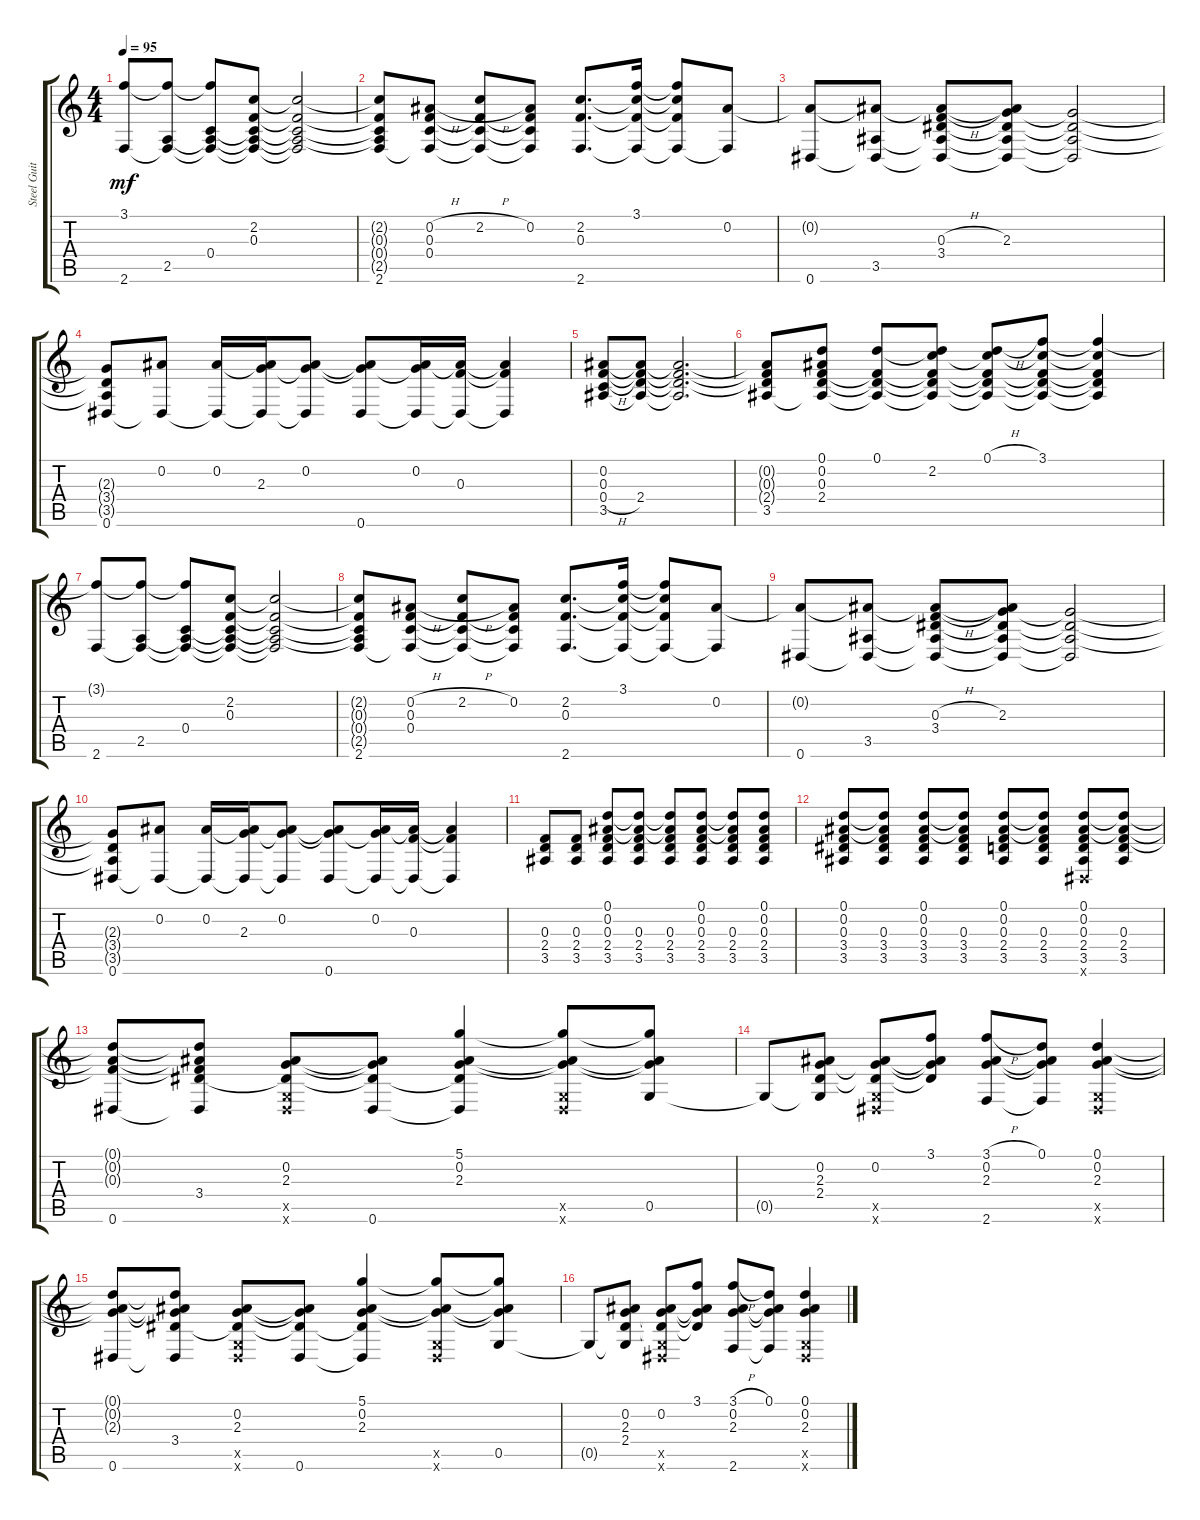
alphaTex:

\track ("Steel Guitar" "Steel Guit") {instrument acousticguitarsteel}
\staff {score tabs}
\tuning (D4 Bb3 F3 C3 G2 Eb2) {hide}
\ts (4 4)
\tempo 95
\clef g2
\ks c
(3.1{t} 2.6).8{dy mf} (3.1{t} 2.5 2.6{t}).8 (3.1{t} 0.4 2.5{t} 2.6{t}).8 (2.2 0.3 0.4{t} 2.5{t} 2.6{t}).8 (2.2{t} 0.3{t} 0.4{t} 2.5{t} 2.6{t}).2 |
(2.2{t} 0.3{t} 0.4{t} 2.5{t} 2.6).8 (0.2{h} 0.3 0.4 2.6{t}).8 (2.2{h} 0.3{t} 0.4{t} 2.6{t}).8 (0.2 0.3{t} 0.4{t} 2.6{t}).8 (2.2 0.3 2.6).8{d} (3.1 2.2{t} 0.3{t} 2.6{t}).16 (3.1{t} 2.2{t} 0.3{t} 2.6{t}).8 (0.2 2.6{t}).8 |
(0.2{t} 0.6).8 (0.2{t} 3.5 0.6{t}).8 (0.2{t} 0.3{h} 3.4 3.5{t} 0.6{t}).8 (0.2{t} 2.3 3.4{t} 3.5{t} 0.6{t}).8 (2.3{t} 3.4{t} 3.5{t} 0.6{t}).2 |
(2.3{t} 3.4{t} 3.5{t} 0.6).8 (0.2 0.6{t}).8 (0.2 0.6{t}).16 (0.2{t} 2.3 0.6{t}).16 (0.2 2.3{t} 0.6{t}).8 (0.2{t} 2.3{t} 0.6).8 (0.2 2.3{t} 0.6{t}).16 (0.2{t} 0.3 0.6{t}).16 (0.2{t} 0.3{t} 0.6{t}).4 |
(0.2 0.3 0.4{h} 3.5).8 (0.2{t} 0.3{t} 2.4 3.5{t}).8 (0.2{t} 0.3{t} 2.4{t} 3.5{t}).2{d} |
(0.2{t} 0.3{t} 2.4{t} 3.5).8 (0.1 0.2 0.3 2.4 3.5{t}).8 (0.1 0.3{t} 2.4{t} 3.5{t}).8 (0.1{t} 2.2 0.3{t} 2.4{t} 3.5{t}).8 (0.1{h} 2.2{t} 0.3{t} 2.4{t} 3.5{t}).8 (3.1 2.2{t} 0.3{t} 2.4{t} 3.5{t}).8 (3.1{t} 2.2{t} 0.3{t} 2.4{t} 3.5{t}).4 |
(3.1{t} 2.6).8 (3.1{t} 2.5 2.6{t}).8 (3.1{t} 0.4 2.5{t} 2.6{t}).8 (2.2 0.3 0.4{t} 2.5{t} 2.6{t}).8 (2.2{t} 0.3{t} 0.4{t} 2.5{t} 2.6{t}).2 |
(2.2{t} 0.3{t} 0.4{t} 2.5{t} 2.6).8 (0.2{h} 0.3 0.4 2.6{t}).8 (2.2{h} 0.3{t} 0.4{t} 2.6{t}).8 (0.2 0.3{t} 0.4{t} 2.6{t}).8 (2.2 0.3 2.6).8{d} (3.1 2.2{t} 0.3{t} 2.6{t}).16 (3.1{t} 2.2{t} 0.3{t} 2.6{t}).8 (0.2 2.6{t}).8 |
(0.2{t} 0.6).8 (0.2{t} 3.5 0.6{t}).8 (0.2{t} 0.3{h} 3.4 3.5{t} 0.6{t}).8 (0.2{t} 2.3 3.4{t} 3.5{t} 0.6{t}).8 (2.3{t} 3.4{t} 3.5{t} 0.6{t}).2 |
(2.3{t} 3.4{t} 3.5{t} 0.6).8 (0.2 0.6{t}).8 (0.2 0.6{t}).16 (0.2{t} 2.3 0.6{t}).16 (0.2 2.3{t} 0.6{t}).8 (0.2{t} 2.3{t} 0.6).8 (0.2 2.3{t} 0.6{t}).16 (0.2{t} 0.3 0.6{t}).16 (0.2{t} 0.3{t} 0.6{t}).4 |
(0.3 2.4 3.5).8 (0.3 2.4 3.5).8 (0.1 0.2 0.3 2.4 3.5).8 (0.1{t} 0.2{t} 0.3 2.4 3.5).8 (0.1{t} 0.2{t} 0.3 2.4 3.5).8 (0.1 0.2 0.3 2.4 3.5).8 (0.1{t} 0.2{t} 0.3 2.4 3.5).8 (0.1 0.2 0.3 2.4 3.5).8 |
(0.1 0.2 0.3 3.4 3.5).8 (0.1{t} 0.2{t} 0.3 3.4 3.5).8 (0.1 0.2 0.3 3.4 3.5).8 (0.1{t} 0.2{t} 0.3 3.4 3.5).8 (0.1 0.2 0.3 2.4 3.5).8 (0.1{t} 0.2{t} 0.3 2.4 3.5).8 (0.1 0.2 0.3 2.4 3.5 0.6{x}).8 (0.1{t} 0.2{t} 0.3 2.4 3.5).8 |
(0.1{t} 0.2{t} 0.3{t} 0.6).8 (0.1{t} 0.2{t} 0.3{t} 3.4 0.6{t}).8 (0.2 2.3 3.4{t} 0.5{x} 0.6{x}).8 (0.2{t} 2.3{t} 3.4{t} 0.6).8 (5.1 0.2 2.3 3.4{t} 0.6{t}).4 (5.1{t} 0.2{t} 2.3{t} 0.5{x} 0.6{x}).8 (5.1{t} 0.2{t} 2.3{t} 0.5).8 |
0.5{t}.8 (0.2 2.3 2.4 0.5{t}).8 (0.2 2.3{t} 2.4{t} 0.5{x} 0.6{x}).8 (3.1 0.2{t} 2.3{t} 2.4{t}).8 (3.1{h} 0.2 2.3 2.6).8 (0.1 0.2{t} 2.3{t} 2.6{t}).8 (0.1 0.2 2.3 0.5{x} 0.6{x}).4 |
(0.1{t} 0.2{t} 2.3{t} 0.6).8 (0.1{t} 0.2{t} 2.3{t} 3.4 0.6{t}).8 (0.2 2.3 3.4{t} 0.5{x} 0.6{x}).8 (0.2{t} 2.3{t} 3.4{t} 0.6).8 (5.1 0.2 2.3 3.4{t} 0.6{t}).4 (5.1{t} 0.2{t} 2.3{t} 0.5{x} 0.6{x}).8 (5.1{t} 0.2{t} 2.3{t} 0.5).8 |
0.5{t}.8 (0.2 2.3 2.4 0.5{t}).8 (0.2 2.3{t} 2.4{t} 0.5{x} 0.6{x}).8 (3.1 0.2{t} 2.3{t} 2.4{t}).8 (3.1{h} 0.2 2.3 2.6).8 (0.1 0.2{t} 2.3{t} 2.6{t}).8 (0.1 0.2 2.3 0.5{x} 0.6{x}).4
